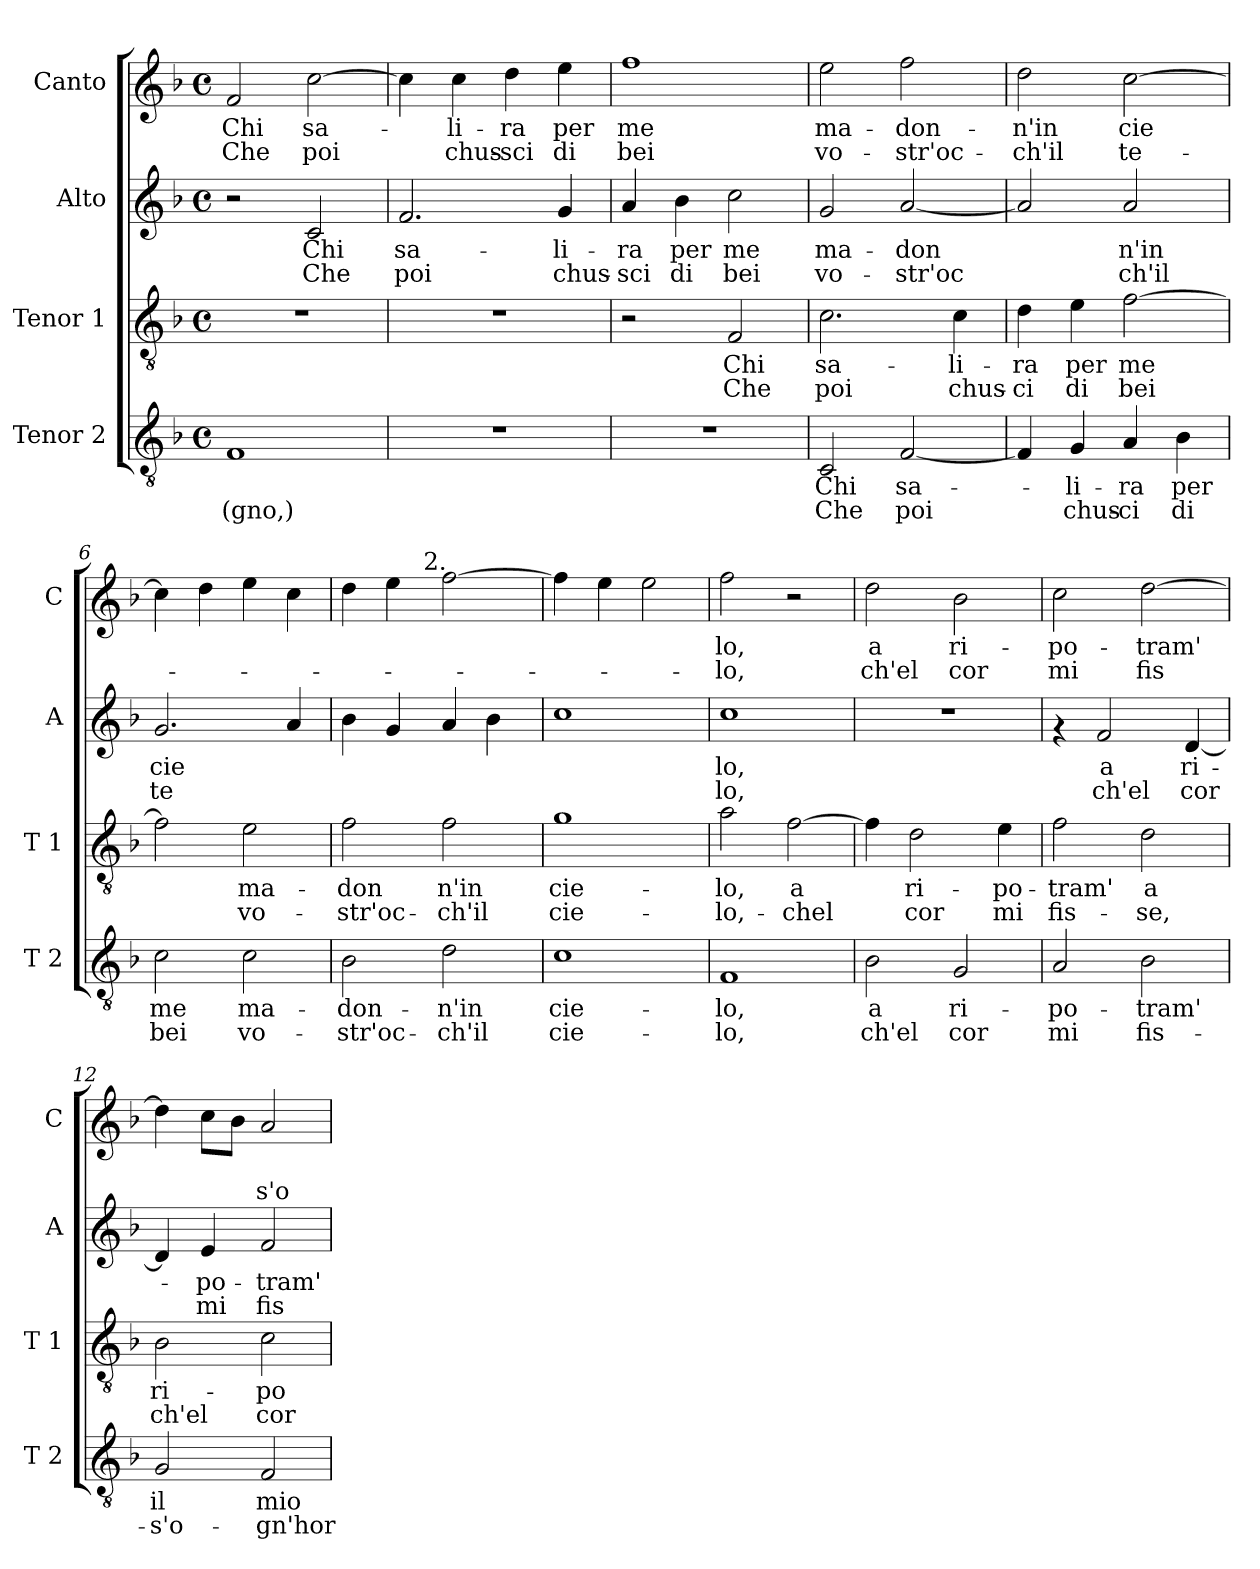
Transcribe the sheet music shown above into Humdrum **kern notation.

**kern	**text	**text	**kern	**text	**text	**kern	**text	**text	**kern	**text	**text
*part4	*part4	*part4	*part3	*part3	*part3	*part2	*part2	*part2	*part1	*part1	*part1
*staff4	*staff4	*staff4	*staff3	*staff3	*staff3	*staff2	*staff2	*staff2	*staff1	*staff1	*staff1
*I"Tenor 2	*	*	*I"Tenor 1	*	*	*I"Alto	*	*	*I"Canto	*	*
*I'T 2	*	*	*I'T 1	*	*	*I'A	*	*	*I'C	*	*
!!LO:PB:g=z
*stria5	*	*	*stria5	*	*	*stria5	*	*	*stria5	*	*
*clefGv2	*	*	*clefGv2	*	*	*clefG2	*	*	*clefG2	*	*
*k[b-]	*	*	*k[b-]	*	*	*k[b-]	*	*	*k[b-]	*	*
*F:	*	*	*F:	*	*	*F:	*	*	*F:	*	*
*M4/4	*	*	*M4/4	*	*	*M4/4	*	*	*M4/4	*	*
*met(c)	*	*	*met(c)	*	*	*met(c)	*	*	*met(c)	*	*
=1	=1	=1	=1	=1	=1	=1	=1	=1	=1	=1	=1
!	!LO:LY:b:cj	!LO:LY:b:cj	!	!	!	!	!	!	!	!LO:LY:b:cj	!LO:LY:b:cj
1F	.	(gno,)	1r	.	.	2r	.	.	2f/	Chi	Che
!	!	!	!	!	!	!	!LO:LY:b:cj	!LO:LY:b:cj	!	!LO:LY:b:cj	!LO:LY:b:cj
.	.	.	.	.	.	2c/	Chi	Che	[>2cc\	sa-	-poi
=2	=2	=2	=2	=2	=2	=2	=2	=2	=2	=2	=2
!	!	!	!	!	!	!	!LO:LY:b:cj	!LO:LY:b:cj	!	!LO:LY:b:cj	!LO:LY:b:cj
1r	.	.	1r	.	.	2.f/	sa-	-poi	4cc\]	.	-
!	!	!	!	!	!	!	!	!	!	!LO:LY:b:cj	!LO:LY:b:cj
.	.	.	.	.	.	.	.	.	4cc\	-li-	-chus-
!	!	!	!	!	!	!	!	!	!	!LO:LY:b:cj	!LO:LY:b:cj
.	.	.	.	.	.	.	.	.	4dd\	-ra	sci
!	!	!	!	!	!	!	!LO:LY:b:cj	!LO:LY:b:cj	!	!LO:LY:b:cj	!LO:LY:b:cj
.	.	.	.	.	.	4g/	li-	-chus-	4ee\	per	di
=3	=3	=3	=3	=3	=3	=3	=3	=3	=3	=3	=3
!	!	!	!	!	!	!	!LO:LY:b:cj	!LO:LY:b:cj	!	!LO:LY:b:cj	!LO:LY:b:cj
1r	.	.	2r	.	.	4a/	-ra	sci	1ff	me	bei
!	!	!	!	!	!	!	!LO:LY:b:cj	!LO:LY:b:cj	!	!	!
.	.	.	.	.	.	4b-\	per	di	.	.	.
!	!	!	!	!LO:LY:b:cj	!LO:LY:b:cj	!	!LO:LY:b:cj	!LO:LY:b:cj	!	!	!
.	.	.	2F/	Chi	Che	2cc\	me	bei	.	.	.
=4	=4	=4	=4	=4	=4	=4	=4	=4	=4	=4	=4
!	!LO:LY:b:cj	!LO:LY:b:cj	!	!LO:LY:b:cj	!LO:LY:b:cj	!	!LO:LY:b:cj	!LO:LY:b:cj	!	!LO:LY:b:cj	!LO:LY:b:cj
2C/	Chi	Che	2.c\	sa-	-poi	2g/	ma-	-vo-	2ee\	ma-	-vo-
!	!LO:LY:b:cj	!LO:LY:b:cj	!	!	!	!	!LO:LY:b:cj	!LO:LY:b:cj	!	!LO:LY:b:cj	!LO:LY:b:cj
[<2F/	sa-	-poi	.	.	.	[<2a/	-don-	-str'oc-	2ff\	-don-	-str'oc-
!	!	!	!	!LO:LY:b:cj	!LO:LY:b:cj	!	!	!	!	!	!
.	.	.	4c\	li-	-chus-	.	.	.	.	.	.
=5	=5	=5	=5	=5	=5	=5	=5	=5	=5	=5	=5
!	!LO:LY:b:cj	!LO:LY:b:cj	!	!LO:LY:b:cj	!LO:LY:b:cj	!	!LO:LY:b:cj	!LO:LY:b:cj	!	!LO:LY:b:cj	!LO:LY:b:cj
4F/]	.	-	4d\	-ra	ci	2a/]	--	-	2dd\	-n'in	ch'il
!	!LO:LY:b:cj	!LO:LY:b:cj	!	!LO:LY:b:cj	!LO:LY:b:cj	!	!	!	!	!	!
4G/	-li-	-chus-	4e\	per	di	.	.	.	.	.	.
!	!LO:LY:b:cj	!LO:LY:b:cj	!	!LO:LY:b:cj	!LO:LY:b:cj	!	!LO:LY:b:cj	!LO:LY:b:cj	!	!LO:LY:b:cj	!LO:LY:b:cj
4A/	-ra	ci	[>2f\	me	bei	2a/	n'in	ch'il	[>2cc\	cie-	-te-
!	!LO:LY:b:cj	!LO:LY:b:cj	!	!	!	!	!	!	!	!	!
4B-\	per	di	.	.	.	.	.	.	.	.	.
=6	=6	=6	=6	=6	=6	=6	=6	=6	=6	=6	=6
!	!LO:LY:b:cj	!LO:LY:b:cj	!	!LO:LY:b:cj	!LO:LY:b:cj	!	!LO:LY:b:cj	!LO:LY:b:cj	!	!LO:LY:b:cj	!
2c\	me	bei	2f\]	.	-	2.g/	cie-	-te-	4cc\]	--	.
!	!	!	!	!	!	!	!	!	!	!LO:LY:b:cj	!
.	.	.	.	.	.	.	.	.	4dd\	--	.
!	!LO:LY:b:cj	!LO:LY:b:cj	!	!LO:LY:b:cj	!LO:LY:b:cj	!	!	!	!	!LO:LY:b:cj	!
2c\	ma-	-vo-	2e\	-ma-	-vo-	.	.	.	4ee\	--	.
!	!	!	!	!	!	!	!LO:LY:b:cj	!LO:LY:b:cj	!	!LO:LY:b:cj	!
.	.	.	.	.	.	4a/	--	--	4cc\	--	.
!!LO:LB:g=z
=7	=7	=7	=7	=7	=7	=7	=7	=7	=7	=7	=7
!	!LO:LY:b:cj	!LO:LY:b:cj	!	!LO:LY:b:cj	!LO:LY:b:cj	!	!LO:LY:b:cj	!	!	!LO:LY:b:cj	!
*	*	*	*	*	*	*	*	*	*^	*	*
2B-\	-don-	-str'oc-	2f\	-don	str'oc-	4b-\	--	.	4dd\	4..ryy	--	.
!	!	!	!	!	!	!	!LO:LY:b:cj	!	!	!	!LO:LY:b:cj	!
.	.	.	.	.	.	4g/	--	.	4ee\	.	--	.
!	!	!	!	!	!	!	!	!	!	!LO:TX:a:t=2.	!	!
.	.	.	.	.	.	.	.	.	.	2ryy	.	.
!	!LO:LY:b:cj	!LO:LY:b:cj	!	!LO:LY:b:cj	!LO:LY:b:cj	!	!LO:LY:b:cj	!	!	!	!LO:LY:b:cj	!
2d\	-n'in	ch'il	2f\	-n'in	ch'il	4a/	--	.	[>2ff\	.	--	.
!	!	!	!	!	!	!	!LO:LY:b:cj	!	!	!	!	!
.	.	.	.	.	.	4b-\	--	.	.	.	.	.
.	.	.	.	.	.	.	.	.	.	16ryy	.	.
=8	=8	=8	=8	=8	=8	=8	=8	=8	=8	=8	=8	=8
!	!LO:LY:b:cj	!LO:LY:b:cj	!	!LO:LY:b:cj	!LO:LY:b:cj	!	!LO:LY:b:cj	!	!	!	!LO:LY:b:cj	!
*	*	*	*	*	*	*	*	*	*v	*v	*	*
1c	cie-	-cie-	1g	cie-	-cie-	1cc	--	.	4ff\]	--	.
!	!	!	!	!	!	!	!	!	!	!LO:LY:b:cj	!
.	.	.	.	.	.	.	.	.	4ee\	--	.
!	!	!	!	!	!	!	!	!	!	!LO:LY:b:cj	!
.	.	.	.	.	.	.	.	.	2ee\	--	.
=9	=9	=9	=9	=9	=9	=9	=9	=9	=9	=9	=9
!	!LO:LY:b:cj	!LO:LY:b:cj	!	!LO:LY:b:cj	!LO:LY:b:cj	!	!LO:LY:b:cj	!LO:LY:b:cj	!	!LO:LY:b:cj	!LO:LY:b:cj
1F	-lo,	lo,	2a\	-lo,	lo,-	1cc	-lo,	lo,	2ff\	-lo,	lo,
!	!	!	!	!LO:LY:b:cj	!LO:LY:b:cj	!	!	!	!	!	!
.	.	.	[>2f\	-a	chel	.	.	.	2r	.	.
=10	=10	=10	=10	=10	=10	=10	=10	=10	=10	=10	=10
!	!LO:LY:b:cj	!LO:LY:b:cj	!	!LO:LY:b:cj	!LO:LY:b:cj	!	!	!	!	!LO:LY:b:cj	!LO:LY:b:cj
2B-\	a	ch'el	4f\]	.	-	1r	.	.	2dd\	a	ch'el
!	!	!	!	!LO:LY:b:cj	!LO:LY:b:cj	!	!	!	!	!	!
.	.	.	2d\	-ri-	-cor	.	.	.	.	.	.
!	!LO:LY:b:cj	!LO:LY:b:cj	!	!	!	!	!	!	!	!LO:LY:b:cj	!LO:LY:b:cj
2G/	ri-	-cor	.	.	.	.	.	.	2b-\	ri-	-cor
!	!	!	!	!LO:LY:b:cj	!LO:LY:b:cj	!	!	!	!	!	!
.	.	.	4e\	po-	-mi	.	.	.	.	.	.
=11	=11	=11	=11	=11	=11	=11	=11	=11	=11	=11	=11
!	!LO:LY:b:cj	!LO:LY:b:cj	!	!LO:LY:b:cj	!LO:LY:b:cj	!	!	!	!	!LO:LY:b:cj	!LO:LY:b:cj
2A/	po-	-mi	2f\	tram'	fis-	4rf	.	.	2cc\	po-	-mi
!	!	!	!	!	!	!	!LO:LY:b:cj	!LO:LY:b:cj	!	!	!
.	.	.	.	.	.	2f/	a	ch'el	.	.	.
!	!LO:LY:b:cj	!LO:LY:b:cj	!	!LO:LY:b:cj	!LO:LY:b:cj	!	!	!	!	!LO:LY:b:cj	!LO:LY:b:cj
2B-\	tram'	fis-	2d\	-a	se,	.	.	.	[>2dd\	tram'	fis-
!	!	!	!	!	!	!	!LO:LY:b:cj	!LO:LY:b:cj	!	!	!
.	.	.	.	.	.	[<4d/	ri-	-cor	.	.	.
=12	=12	=12	=12	=12	=12	=12	=12	=12	=12	=12	=12
!	!LO:LY:b:cj	!LO:LY:b:cj	!	!LO:LY:b:cj	!LO:LY:b:cj	!	!LO:LY:b:cj	!LO:LY:b:cj	!	!LO:LY:b:cj	!LO:LY:b:cj
2G/	-il	s'o-	2B-\	ri-	-ch'el	4d/]	.	-	4dd\]	-	-
!	!	!	!	!	!	!	!LO:LY:b:cj	!LO:LY:b:cj	!	!LO:LY:b:cj	!LO:LY:b:cj
.	.	.	.	.	.	4e/	-po-	-mi	8cc\L	-	-
!	!	!	!	!	!	!	!	!	!	!LO:LY:b:cj	!LO:LY:b:cj
.	.	.	.	.	.	.	.	.	8b-\J	-	-
!	!LO:LY:b:cj	!LO:LY:b:cj	!	!LO:LY:b:cj	!LO:LY:b:cj	!	!LO:LY:b:cj	!LO:LY:b:cj	!	!LO:LY:b:cj	!LO:LY:b:cj
2F/	-mio	gn'hor	2c\	po-	-cor	2f/	tram'	fis-	2a/	-	s'o-
=	=	=	=	=	=	=	=	=	=	=	=
*-	*-	*-	*-	*-	*-	*-	*-	*-	*-	*-	*-
